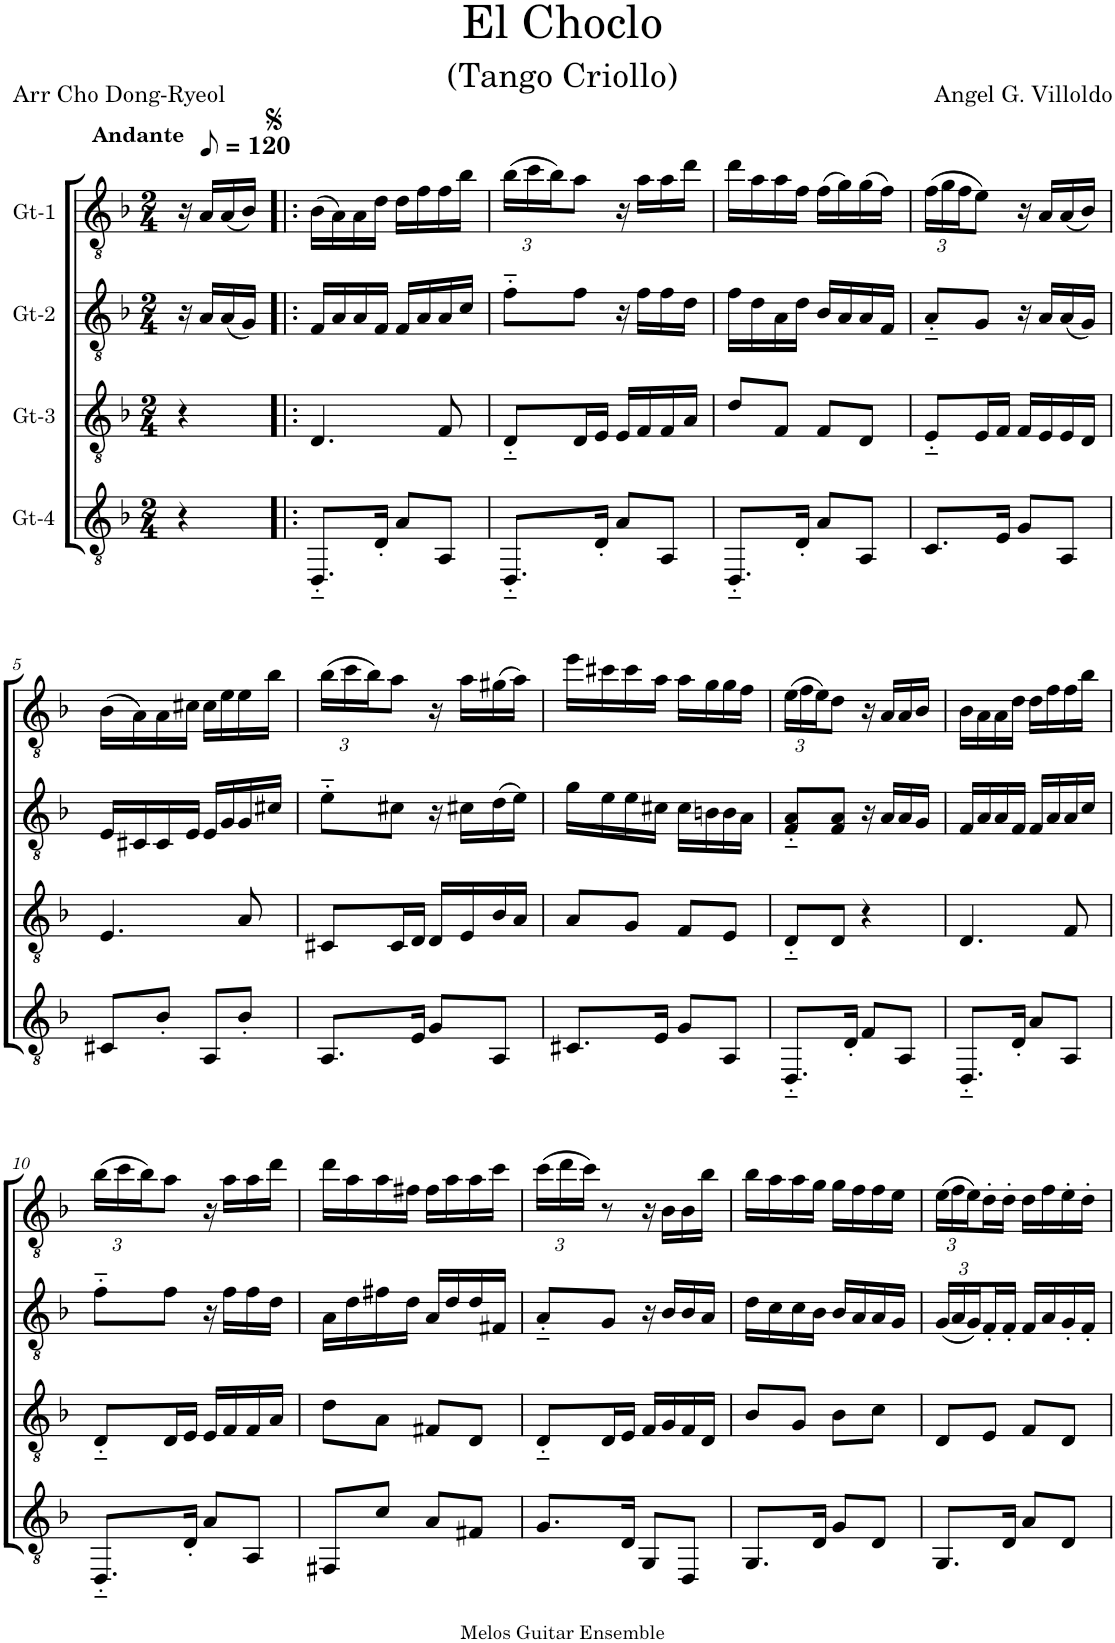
**kern	**kern	**kern	**kern
*part4	*part3	*part2	*part1
*staff4	*staff3	*staff2	*staff1
*I"Gt-4	*I"Gt-3	*I"Gt-2	*I"Gt-1
*clefGv2	*clefGv2	*clefGv2	*clefGv2
*k[b-]	*k[b-]	*k[b-]	*k[b-]
*M2/4	*M2/4	*M2/4	*M2/4
*MM60	*MM60	*MM60	*MM60
=	=	=	=
!	!	!	!LO:TX:a:B:t=Andante
4r	4r	16r	16r
.	.	16A/LL	16A/LL
.	.	(16A/	(16A/
.	.	16G/JJ)	16B-/JJ)
=1!|:	=1!|:	=1!|:	=1!|:
8.DD'~/L	4.D/	16F/LL	(16B-\LL
.	.	16A/	16A\)
.	.	16A/	16A\
16D'/Jk	.	16F/JJ	16d\JJ
8A/L	.	16F/LL	16d\LL
.	.	16A/	16f\
8AA/J	8F/	16A/	16f\
.	.	16c/JJ	16b-\JJ
=2	=2	=2	=2
*	*	*	*Xbrackettup
8.DD'~/L	8D'~/L	8f'~\L	(24b-\LL
.	.	.	24cc\
.	.	.	24b-\J)
.	16D/L	8f\J	8a\J
16D'/Jk	16E/JJ	.	.
8A/L	16E/LL	16r	16r
.	16F/	16f\LL	16a\LL
8AA/J	16F/	16f\	16a\
.	16A/JJ	16d\JJ	16dd\JJ
=3	=3	=3	=3
8.DD'~/L	8d/L	16f\LL	16dd\LL
.	.	16d\	16a\
.	8F/J	16A\	16a\
16D'/Jk	.	16d\JJ	16f\JJ
8A/L	8F/L	16B-/LL	(16f\LL
.	.	16A/	16g\)
8AA/J	8D/J	16A/	(16g\
.	.	16F/JJ	16f\JJ)
=4	=4	=4	=4
8.C/L	8E'~/L	8A'~/L	(24f\LL
.	.	.	24g\
.	.	.	24f\J
.	16E/L	8G/J	8e\J)
16E/Jk	16F/JJ	.	.
8G/L	16F/LL	16r	16r
.	16E/	16A/LL	16A/LL
8AA/J	16E/	(16A/	(16A/
.	16D/JJ	16G/JJ)	16B-/JJ)
!!LO:LB:g=z
=5	=5	=5	=5
8C#X/L	4.E/	16E/LL	(16B-\LL
.	.	16C#X/	16A\)
8B-'/J	.	16C#/	16A\
.	.	16E/JJ	16c#X\JJ
8AA/L	.	16E/LL	16c#\LL
.	.	16G/	16e\
8B-'/J	8A/	16G/	16e\
.	.	16c#X/JJ	16b-\JJ
=6	=6	=6	=6
8.AA/L	8C#X/L	8e'~\L	(24b-\LL
.	.	.	24cc\
.	.	.	24b-\J)
.	16C#/L	8c#X\J	8a\J
16E/Jk	16D/JJ	.	.
8G/L	16D/LL	16r	16r
.	16E/	16c#X\LL	16a\LL
8AA/J	16B-/	(16d\	(16g#X\
.	16A/JJ	16e\JJ)	16a\JJ)
=7	=7	=7	=7
8.C#X/L	8A/L	16g\LL	16ee\LL
.	.	16e\	16cc#X\
.	8G/J	16e\	16cc#\
16E/Jk	.	16c#X\JJ	16a\JJ
8G/L	8F/L	16c#\LL	16a\LL
.	.	16Bn\	16g\
8AA/J	8E/J	16B\	16g\
.	.	16A\JJ	16f\JJ
=8	=8	=8	=8
8.DD'~/L	8D'~/L	8F/'~ 8A/'~L	(24e\LL
.	.	.	24f\
.	.	.	24e\J)
.	8D/J	8F/ 8A/J	8d\J
16D'/Jk	.	.	.
8F/L	4r	16r	16r
.	.	16A/LL	16A/LL
8AA/J	.	16A/	16A/
.	.	16G/JJ	16B-/JJ
=9	=9	=9	=9
8.DD'~/L	4.D/	16F/LL	16B-\LL
.	.	16A/	16A\
.	.	16A/	16A\
16D'/Jk	.	16F/JJ	16d\JJ
8A/L	.	16F/LL	16d\LL
.	.	16A/	16f\
8AA/J	8F/	16A/	16f\
.	.	16c/JJ	16b-\JJ
!!LO:LB:g=z
=10	=10	=10	=10
8.DD'~/L	8D'~/L	8f'~\L	(24b-\LL
.	.	.	24cc\
.	.	.	24b-\J)
.	16D/L	8f\J	8a\J
16D'/Jk	16E/JJ	.	.
8A/L	16E/LL	16r	16r
.	16F/	16f\LL	16a\LL
8AA/J	16F/	16f\	16a\
.	16A/JJ	16d\JJ	16dd\JJ
=11	=11	=11	=11
8FF#X/L	8d\L	16A\LL	16dd\LL
.	.	16d\	16a\
8c/J	8A\J	16f#X\	16a\
.	.	16d\JJ	16f#X\JJ
8A/L	8F#X/L	16A/LL	16f#\LL
.	.	16d/	16a\
8F#X/J	8D/J	16d/	16a\
.	.	16F#X/JJ	16cc\JJ
=12	=12	=12	=12
8.G/L	8D'~/L	8A'~/L	(24cc\LL
.	.	.	24dd\
.	.	.	24cc\JJ)
.	16D/L	8G/J	8r
16D/Jk	16E/JJ	.	.
8GG/L	16F/LL	16r	16r
.	16G/	16B-/LL	16B-\LL
8DD/J	16F/	16B-/	16B-\
.	16D/JJ	16A/JJ	16b-\JJ
=13	=13	=13	=13
8.GG/L	8B-/L	16d\LL	16b-\LL
.	.	16c\	16a\
.	8G/J	16c\	16a\
16D/Jk	.	16B-\JJ	16g\JJ
8G/L	8B-\L	16B-/LL	16g\LL
.	.	16A/	16f\
8D/J	8c\J	16A/	16f\
.	.	16G/JJ	16e\JJ
=14	=14	=14	=14
*	*	*Xbrackettup	*
8.GG/L	8D/L	(24G/LL	(24e\LL
.	.	24A/	24f\
.	.	24G/)	24e\)
.	8E/J	16F'/	16d'\
16D/Jk	.	16F'/JJ	16d'\JJ
8A/L	8F/L	16F/LL	16d\LL
.	.	16A/	16f\
8D/J	8D/J	16G'/	16e'\
.	.	16F'/JJ	16d'\JJ
=	=	=	=
*-	*-	*-	*-
